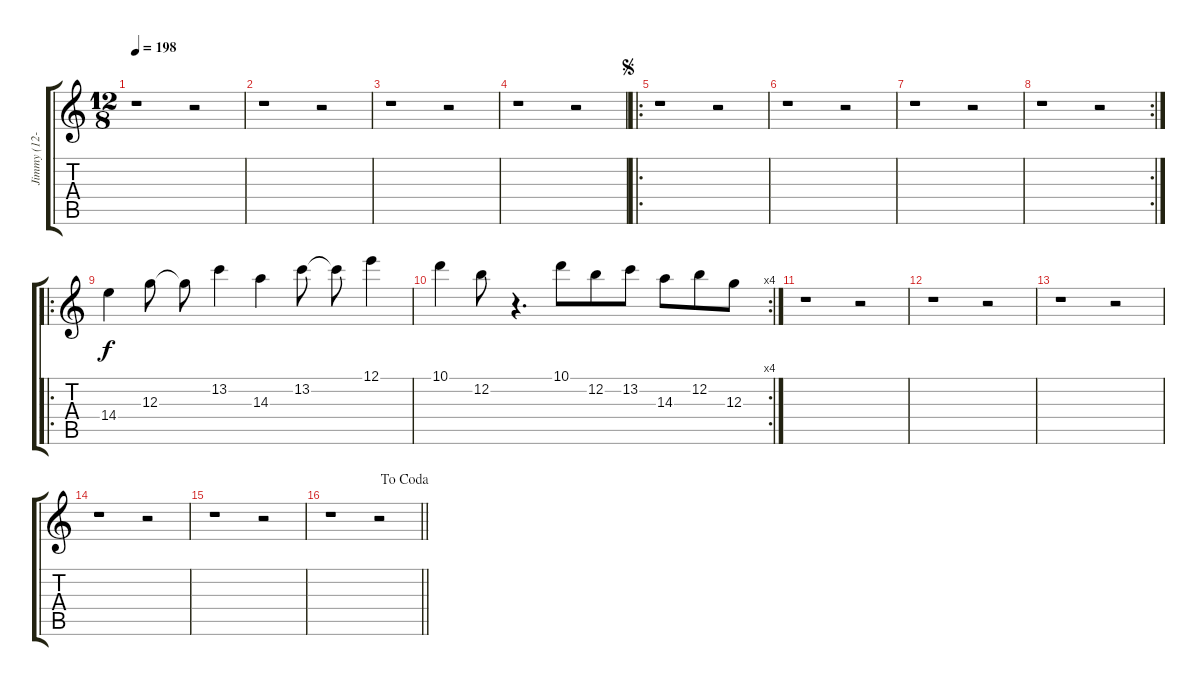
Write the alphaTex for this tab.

\track ("Jimmy (12-string Acoustic overdub)" "Jimmy (12-") {instrument acousticguitarsteel}
\staff {score tabs}
\tuning (E4 B3 G3 D3 A2 E2) {hide}
\ts (12 8)
\tempo 198
\clef g2
\ks c
r.1{dy f} r.2 |
r.1 r.2 |
r.1 r.2 |
r.1 r.2 |
\ro
\jump segno
r.1 r.2 |
r.1 r.2 |
r.1 r.2 |
\rc 2
r.1 r.2 |
\ro
14.4.4 12.3.8 12.3{t}.8 13.2.4 14.3.4 13.2.8 13.2{t}.8 12.1.4 |
\rc 4
10.1.4 12.2.8 r.4{d} 10.1.8 12.2.8 13.2.8 14.3.8 12.2.8 12.3.8 |
r.1 r.2 |
r.1 r.2 |
r.1 r.2 |
r.1 r.2 |
r.1 r.2 |
\jump dacoda
\barLineRight lightlight
r.1 r.2
